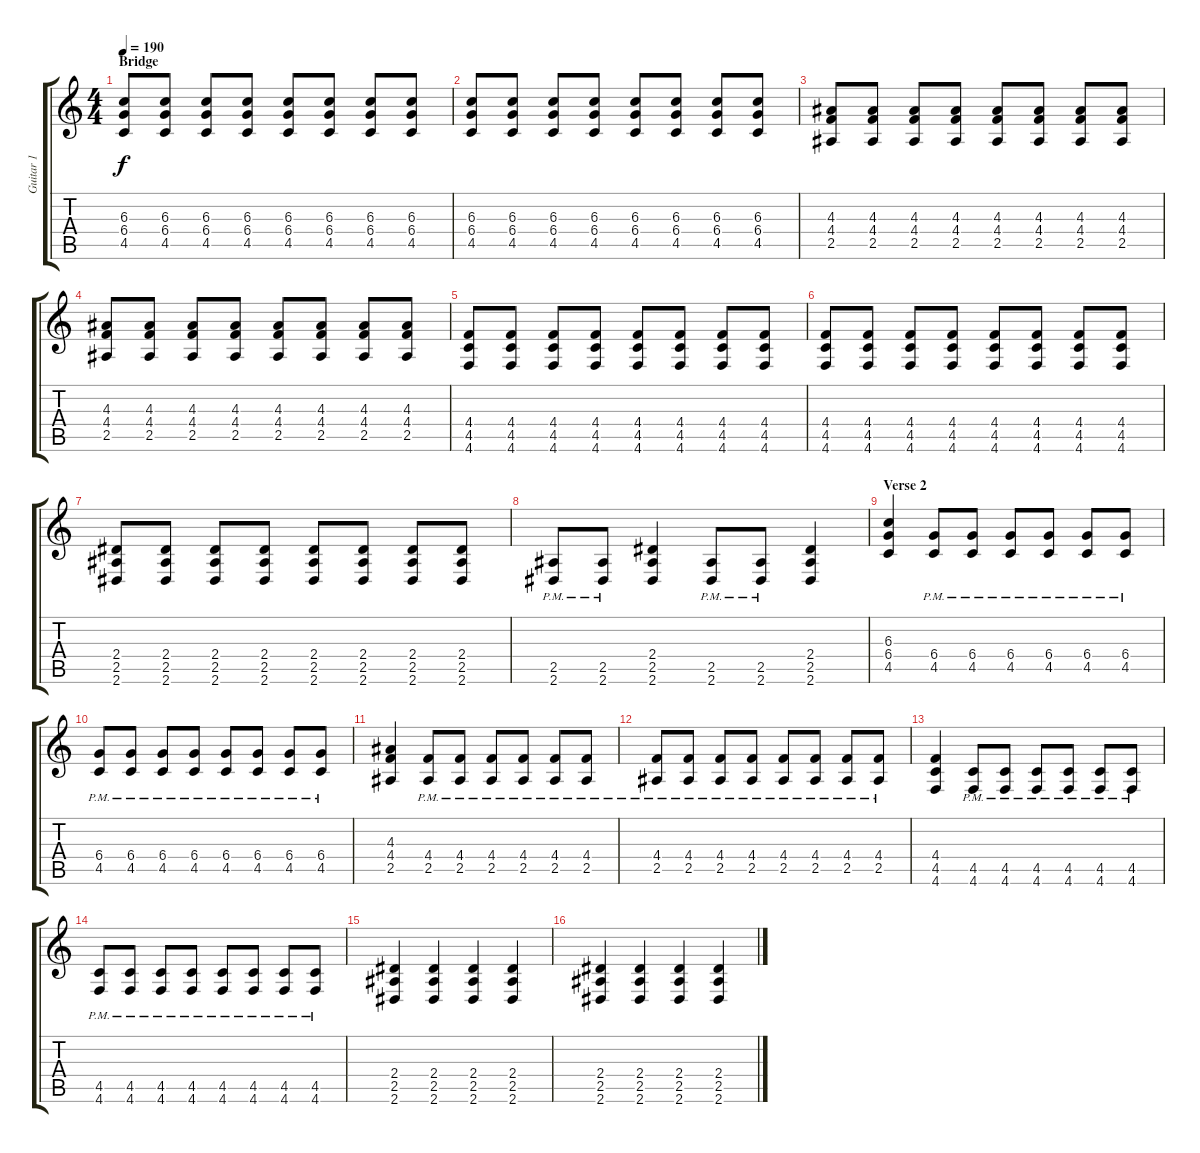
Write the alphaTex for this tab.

\track ("Guitar 1" "Guitar 1") {instrument distortionguitar}
\staff {score tabs}
\tuning (Eb4 Bb3 Gb3 Db3 Ab2 Db2) {hide}
\ts (4 4)
\section ("" "Bridge")
\tempo 190
\clef g2
\ks c
(6.3 6.4 4.5).8{dy f} (6.3 6.4 4.5).8 (6.3 6.4 4.5).8 (6.3 6.4 4.5).8 (6.3 6.4 4.5).8 (6.3 6.4 4.5).8 (6.3 6.4 4.5).8 (6.3 6.4 4.5).8 |
(6.3 6.4 4.5).8 (6.3 6.4 4.5).8 (6.3 6.4 4.5).8 (6.3 6.4 4.5).8 (6.3 6.4 4.5).8 (6.3 6.4 4.5).8 (6.3 6.4 4.5).8 (6.3 6.4 4.5).8 |
(4.3 4.4 2.5).8 (4.3 4.4 2.5).8 (4.3 4.4 2.5).8 (4.3 4.4 2.5).8 (4.3 4.4 2.5).8 (4.3 4.4 2.5).8 (4.3 4.4 2.5).8 (4.3 4.4 2.5).8 |
(4.3 4.4 2.5).8 (4.3 4.4 2.5).8 (4.3 4.4 2.5).8 (4.3 4.4 2.5).8 (4.3 4.4 2.5).8 (4.3 4.4 2.5).8 (4.3 4.4 2.5).8 (4.3 4.4 2.5).8 |
(4.4 4.5 4.6).8 (4.4 4.5 4.6).8 (4.4 4.5 4.6).8 (4.4 4.5 4.6).8 (4.4 4.5 4.6).8 (4.4 4.5 4.6).8 (4.4 4.5 4.6).8 (4.4 4.5 4.6).8 |
(4.4 4.5 4.6).8 (4.4 4.5 4.6).8 (4.4 4.5 4.6).8 (4.4 4.5 4.6).8 (4.4 4.5 4.6).8 (4.4 4.5 4.6).8 (4.4 4.5 4.6).8 (4.4 4.5 4.6).8 |
(2.4 2.5 2.6).8 (2.4 2.5 2.6).8 (2.4 2.5 2.6).8 (2.4 2.5 2.6).8 (2.4 2.5 2.6).8 (2.4 2.5 2.6).8 (2.4 2.5 2.6).8 (2.4 2.5 2.6).8 |
(2.5{pm} 2.6{pm}).8 (2.5{pm} 2.6{pm}).8 (2.4 2.5 2.6).4 (2.5{pm} 2.6{pm}).8 (2.5{pm} 2.6{pm}).8 (2.4 2.5 2.6).4 |
\section ("" "Verse 2")
(6.3 6.4 4.5).4{instrument distortionguitar} (6.4{pm} 4.5{pm}).8 (6.4{pm} 4.5{pm}).8 (6.4{pm} 4.5{pm}).8 (6.4{pm} 4.5{pm}).8 (6.4{pm} 4.5{pm}).8 (6.4{pm} 4.5{pm}).8 |
(6.4{pm} 4.5{pm}).8 (6.4{pm} 4.5{pm}).8 (6.4{pm} 4.5{pm}).8 (6.4{pm} 4.5{pm}).8 (6.4{pm} 4.5{pm}).8 (6.4{pm} 4.5{pm}).8 (6.4{pm} 4.5{pm}).8 (6.4{pm} 4.5{pm}).8 |
(4.3 4.4 2.5).4 (4.4{pm} 2.5{pm}).8 (4.4{pm} 2.5{pm}).8 (4.4{pm} 2.5{pm}).8 (4.4{pm} 2.5{pm}).8 (4.4{pm} 2.5{pm}).8 (4.4{pm} 2.5{pm}).8 |
(4.4{pm} 2.5{pm}).8 (4.4{pm} 2.5{pm}).8 (4.4{pm} 2.5{pm}).8 (4.4{pm} 2.5{pm}).8 (4.4{pm} 2.5{pm}).8 (4.4{pm} 2.5{pm}).8 (4.4{pm} 2.5{pm}).8 (4.4{pm} 2.5{pm}).8 |
(4.4 4.5 4.6).4 (4.5{pm} 4.6{pm}).8 (4.5{pm} 4.6{pm}).8 (4.5{pm} 4.6{pm}).8 (4.5{pm} 4.6{pm}).8 (4.5{pm} 4.6{pm}).8 (4.5{pm} 4.6{pm}).8 |
(4.5{pm} 4.6{pm}).8 (4.5{pm} 4.6{pm}).8 (4.5{pm} 4.6{pm}).8 (4.5{pm} 4.6{pm}).8 (4.5{pm} 4.6{pm}).8 (4.5{pm} 4.6{pm}).8 (4.5{pm} 4.6{pm}).8 (4.5{pm} 4.6{pm}).8 |
(2.4 2.5 2.6).4 (2.4 2.5 2.6).4 (2.4 2.5 2.6).4 (2.4 2.5 2.6).4 |
(2.4 2.5 2.6).4 (2.4 2.5 2.6).4 (2.4 2.5 2.6).4 (2.4 2.5 2.6).4
